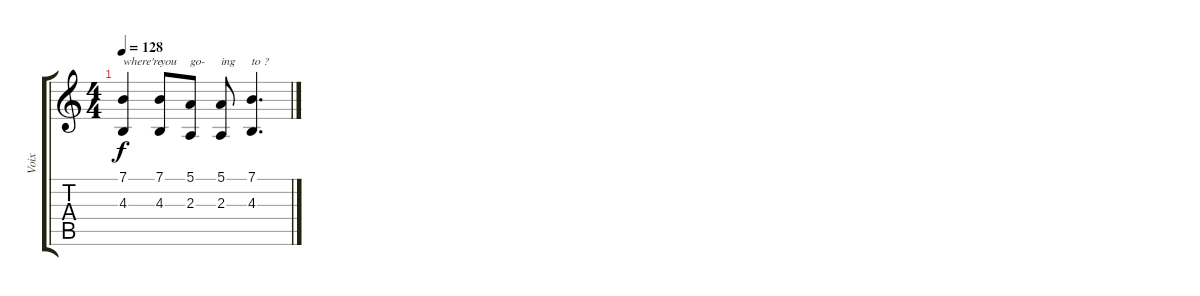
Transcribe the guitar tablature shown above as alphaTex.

\track ("Voix" "Voix") {instrument tremolostrings}
\staff {score tabs}
\tuning (E4 B3 G3 D3 A2 E2) {hide}
\ts (4 4)
\tempo 128
\clef g2
\ks c
(7.1 4.3).4{txt "where're " dy f} (7.1 4.3).8{txt "you"} (5.1 2.3).8{txt "go-"} (5.1 2.3).8{txt "ing"} (7.1 4.3).4{d txt "to ?"}
